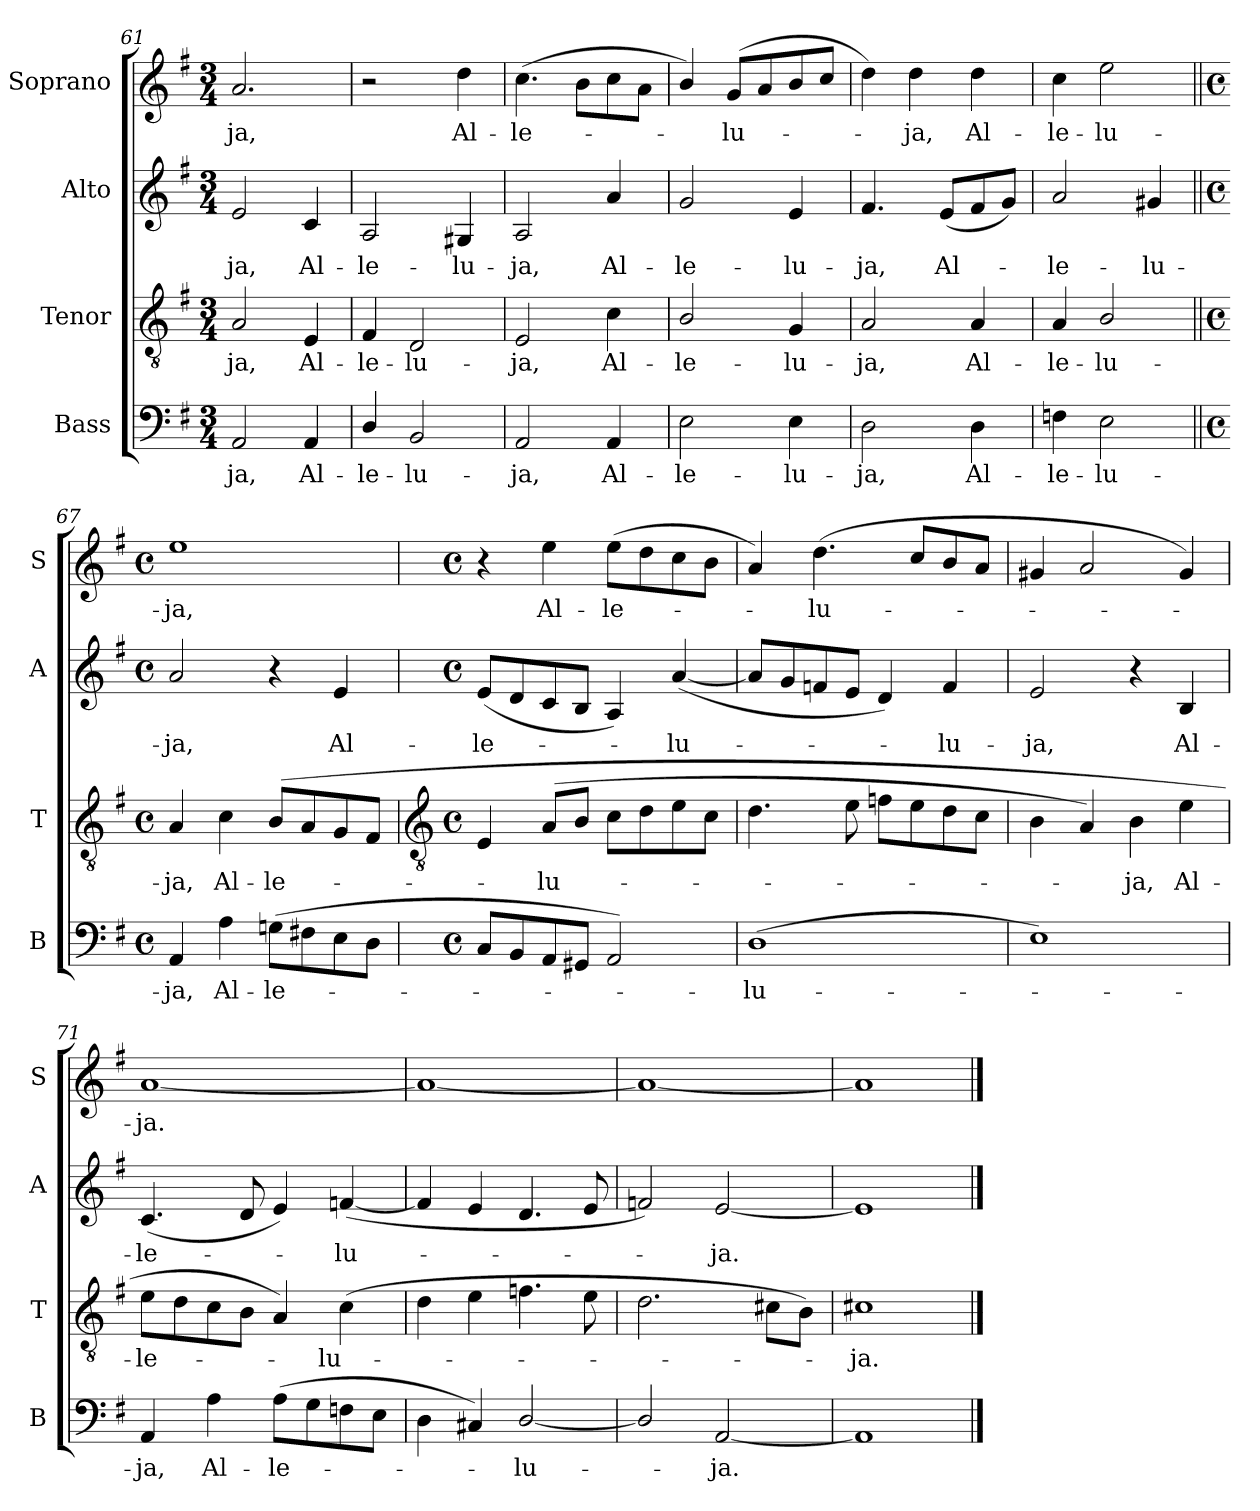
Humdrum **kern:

**kern	**text	**kern	**text	**kern	**text	**kern	**text
*part4	*part4	*part3	*part3	*part2	*part2	*part1	*part1
*staff4	*staff4	*staff3	*staff3	*staff2	*staff2	*staff1	*staff1
*I"Bass	*	*I"Tenor	*	*I"Alto	*	*I"Soprano	*
*I'B	*	*I'T	*	*I'A	*	*I'S	*
!!LO:LB:g=z
*clefF4	*	*clefGv2	*	*clefG2	*	*clefG2	*
*k[f#]	*	*k[f#]	*	*k[f#]	*	*k[f#]	*
*G:	*	*G:	*	*G:	*	*G:	*
*M3/4	*	*M3/4	*	*M3/4	*	*M3/4	*
=61	=61	=61	=61	=61	=61	=61	=61
!	!LO:LY:b	!	!LO:LY:b	!	!LO:LY:b	!	!LO:LY:b
2AA	-ja,	2A	-ja,	2e	-ja,	2.a	-ja,
!	!LO:LY:b	!	!LO:LY:b	!	!LO:LY:b	!	!
4AA	Al-	4E	Al-	4c	Al-	.	.
=62	=62	=62	=62	=62	=62	=62	=62
!	!LO:LY:b	!	!LO:LY:b	!	!LO:LY:b	!	!
4D/	-le-	4F#	-le-	2A	-le-	2r	.
!	!LO:LY:b	!	!LO:LY:b	!	!	!	!
2BB	-lu-	2D	-lu-	.	.	.	.
!	!	!	!	!	!LO:LY:b	!	!LO:LY:b
.	.	.	.	4G#X	-lu-	4dd	Al-
=63	=63	=63	=63	=63	=63	=63	=63
!	!LO:LY:b	!	!LO:LY:b	!	!LO:LY:b	!	!LO:LY:b
2AA	-ja,	2E	-ja,	2A	-ja,	(>4.cc	-le-
.	.	.	.	.	.	8bL	.
!	!LO:LY:b	!	!LO:LY:b	!	!LO:LY:b	!	!
4AA	Al-	4c	Al-	4a	Al-	8cc	.
.	.	.	.	.	.	8aJ	.
=64	=64	=64	=64	=64	=64	=64	=64
!	!LO:LY:b	!	!LO:LY:b	!	!LO:LY:b	!	!
2E	-le-	2B/	-le-	2g	-le-	4b/)	.
!	!	!	!	!	!	!	!LO:LY:b
.	.	.	.	.	.	(<8gL	lu-
.	.	.	.	.	.	8a	.
!	!LO:LY:b	!	!LO:LY:b	!	!LO:LY:b	!	!
4E	-lu-	4G	-lu-	4e	-lu-	8b	.
.	.	.	.	.	.	8ccJ	.
=65	=65	=65	=65	=65	=65	=65	=65
!	!LO:LY:b	!	!LO:LY:b	!	!LO:LY:b	!	!
2D	-ja,	2A	-ja,	4.f#	-ja,	4dd)	.
!	!	!	!	!	!	!	!LO:LY:b
.	.	.	.	.	.	4dd	ja,
!	!	!	!	!	!LO:LY:b	!	!
.	.	.	.	(<8eL	Al-	.	.
!	!LO:LY:b	!	!LO:LY:b	!	!	!	!LO:LY:b
4D	Al-	4A	Al-	8f#	.	4dd	Al-
.	.	.	.	8gJ)	.	.	.
=66	=66	=66	=66	=66	=66	=66	=66
!	!LO:LY:b	!	!LO:LY:b	!	!LO:LY:b	!	!LO:LY:b
4Fn	-le-	4A	-le-	2a	le-	4cc	-le-
!	!LO:LY:b	!	!LO:LY:b	!	!	!	!LO:LY:b
2E	-lu-	2B/	-lu-	.	.	2ee	-lu-
!	!	!	!	!	!LO:LY:b	!	!
.	.	.	.	4g#X	-lu-	.	.
=67||	=67||	=67||	=67||	=67||	=67||	=67||	=67||
*M4/4	*	*M4/4	*	*M4/4	*	*M4/4	*
*met(c)	*	*met(c)	*	*met(c)	*	*met(c)	*
!	!LO:LY:b	!	!LO:LY:b	!	!LO:LY:b	!	!LO:LY:b
4AA	-ja,	4A	-ja,	2a	-ja,	1ee	-ja,
!	!LO:LY:b	!	!LO:LY:b	!	!	!	!
4A	Al-	4c	Al-	.	.	.	.
!	!LO:LY:b	!	!LO:LY:b	!	!	!	!
(<8GnL	-le-	(>8BL	-le-	4r	.	.	.
8F#X	.	8A	.	.	.	.	.
!	!	!	!	!	!LO:LY:b	!	!
8E	.	8G	.	4e	Al-	.	.
8DJ	.	8F#J	.	.	.	.	.
!!LO:LB:g=z
=68	=68	=68	=68	=68	=68	=68	=68
*	*	*clefGv2	*	*	*	*	*
*M4/4	*	*M4/4	*	*M4/4	*	*M4/4	*
*met(c)	*	*met(c)	*	*met(c)	*	*met(c)	*
!	!	!	!	!	!LO:LY:b	!	!
8CL	.	4E	.	(<8eL	-le-	4r	.
8BB	.	.	.	8d	.	.	.
!	!	!	!LO:LY:b	!	!	!	!LO:LY:b
8AA	.	(>8AL	lu-	8c	.	4ee	Al-
8GG#XJ	.	8BJ	.	8BJ	.	.	.
!	!	!	!	!	!	!	!LO:LY:b
2AA)	.	8cL	.	4A)	.	(>8eeL	-le-
.	.	8d	.	.	.	8dd	.
!	!	!	!	!	!LO:LY:b	!	!
.	.	8e	.	(<[4a	lu-	8cc	.
.	.	8cJ	.	.	.	8bJ	.
=69	=69	=69	=69	=69	=69	=69	=69
!	!LO:LY:b	!	!	!	!	!	!
(>1D	lu-	4.d	.	8aL]	.	4a)	.
.	.	.	.	8g	.	.	.
!	!	!	!	!	!	!	!LO:LY:b
.	.	.	.	8fn	.	(<4.dd	lu-
.	.	8e	.	8eJ	.	.	.
.	.	8fnL	.	4d)	.	.	.
.	.	8e	.	.	.	8cc/L	.
!	!	!	!	!	!LO:LY:b	!	!
.	.	8d	.	4f	lu-	8b/	.
.	.	8cJ	.	.	.	8a/J	.
=70	=70	=70	=70	=70	=70	=70	=70
!	!	!	!	!	!LO:LY:b	!	!
1E)	.	4B	.	2e	-ja,	4g#X	.
.	.	4A)	.	.	.	2a	.
!	!	!	!LO:LY:b	!	!	!	!
.	.	4B	ja,	4r	.	.	.
!	!	!	!LO:LY:b	!	!LO:LY:b	!	!
.	.	4e	Al-	4B	Al-	4g#)	.
=71	=71	=71	=71	=71	=71	=71	=71
!	!LO:LY:b	!	!LO:LY:b	!	!LO:LY:b	!	!LO:LY:b
4AA	ja,	8eL	-le-	(<4.c	-le-	[1a	ja.
.	.	8d	.	.	.	.	.
!	!LO:LY:b	!	!	!	!	!	!
4A	Al-	8c	.	.	.	.	.
.	.	8BJ	.	8d	.	.	.
!	!LO:LY:b	!	!	!	!	!	!
(>8AL	-le-	4A)	.	4e)	.	.	.
8G	.	.	.	.	.	.	.
!	!	!	!LO:LY:b	!	!LO:LY:b	!	!
8Fn	.	(>4c	lu-	(<[4fn	lu-	.	.
8EJ	.	.	.	.	.	.	.
=72	=72	=72	=72	=72	=72	=72	=72
4D	.	4d	.	4f]	.	1a_	.
4C#X)	.	4e	.	4e	.	.	.
!	!LO:LY:b	!	!	!	!	!	!
[2D/	lu-	4.fn	.	4.d	.	.	.
.	.	8e	.	8e	.	.	.
=73	=73	=73	=73	=73	=73	=73	=73
2D/]	.	2.d	.	2fn)	.	1a_	.
!	!LO:LY:b	!	!	!	!LO:LY:b	!	!
[2AA	ja.	.	.	[2e	ja.	.	.
.	.	8c#XL	.	.	.	.	.
.	.	8BJ)	.	.	.	.	.
=74	=74	=74	=74	=74	=74	=74	=74
!	!	!	!LO:LY:b	!	!	!	!
1AA]	.	1c#X	ja.	1e]	.	1a]	.
==	==	==	==	==	==	==	==
*-	*-	*-	*-	*-	*-	*-	*-
